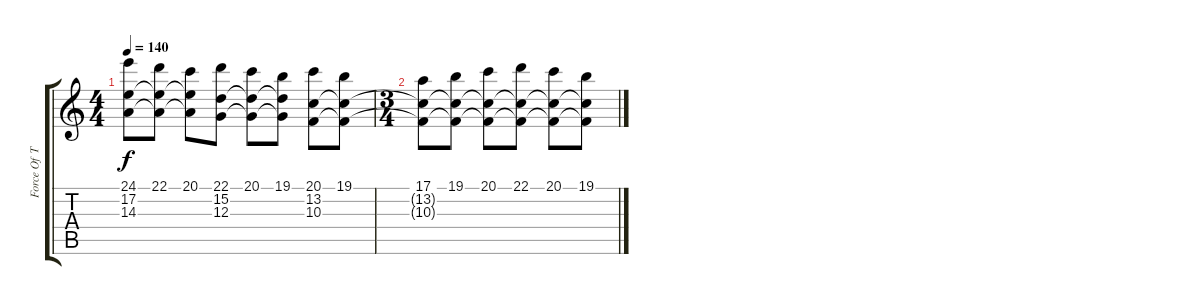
\track ("Force Of The Evil Sphere" "Force Of T") {instrument harpsichord}
\staff {score tabs}
\tuning (E4 B3 G3 D3 A2 E2) {hide}
\ts (4 4)
\tempo 140
\clef g2
\ks c
(24.1 17.2 14.3).8{dy f} (22.1 17.2{t} 14.3{t}).8 (20.1 17.2{t} 14.3{t}).8 (22.1 15.2 12.3).8 (20.1 15.2{t} 12.3{t}).8 (19.1 15.2{t} 12.3{t}).8 (20.1 13.2 10.3).8 (19.1 13.2{t} 10.3{t}).8 |
\ts (3 4)
(17.1 13.2{t} 10.3{t}).8 (19.1 13.2{t} 10.3{t}).8 (20.1 13.2{t} 10.3{t}).8 (22.1 13.2{t} 10.3{t}).8 (20.1 13.2{t} 10.3{t}).8 (19.1 13.2{t} 10.3{t}).8
